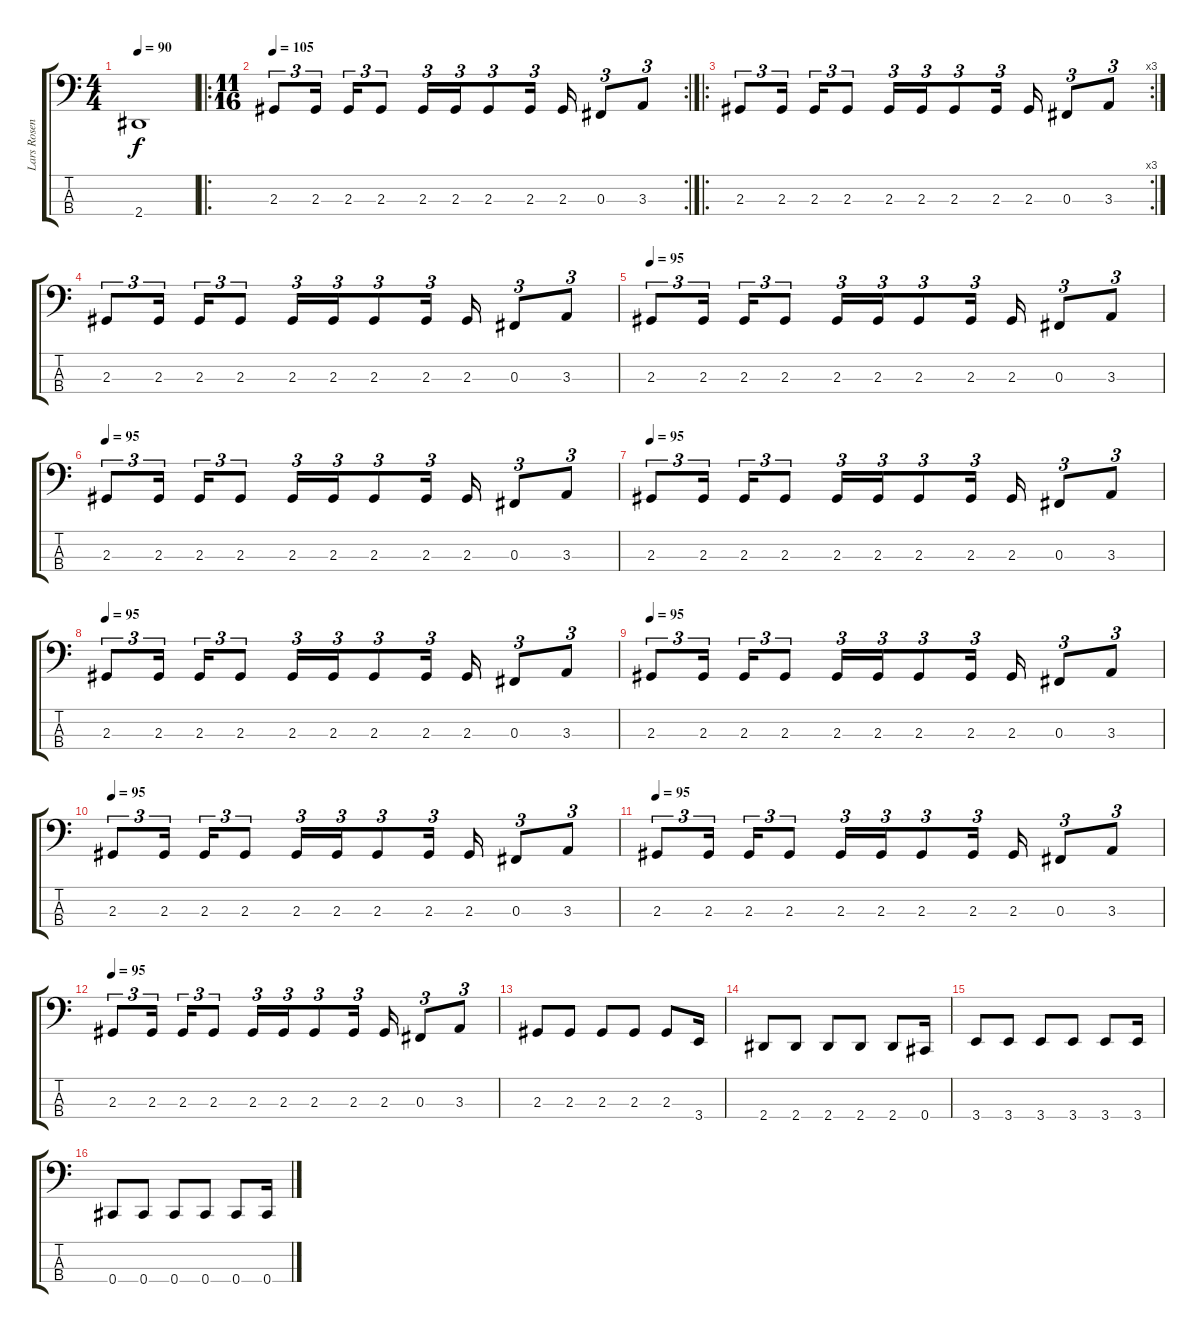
\track ("Lars Rosenberg (bass)" "Lars Rosen") {instrument electricbassfinger}
\staff {score tabs}
\tuning (E2 B1 Gb1 Db1) {hide}
\ts (4 4)
\tempo 90
\clef f4
\ks c
2.4.1{dy f} |
\ro
\rc 2
\ts (11 16)
\tempo 105
2.3.8{tu (3 2) instrument electricbasspick} 2.3.16{tu (3 2)} 2.3.16{tu (3 2)} 2.3.8{tu (3 2)} 2.3.16{tu (3 2)} 2.3.16{tu (3 2)} 2.3.8{tu (3 2)} 2.3.16{tu (3 2)} 2.3.16 0.3.8{tu (3 2)} 3.3.8{tu (3 2)} |
\ro
\rc 3
2.3.8{tu (3 2)} 2.3.16{tu (3 2)} 2.3.16{tu (3 2)} 2.3.8{tu (3 2)} 2.3.16{tu (3 2)} 2.3.16{tu (3 2)} 2.3.8{tu (3 2)} 2.3.16{tu (3 2)} 2.3.16 0.3.8{tu (3 2)} 3.3.8{tu (3 2)} |
2.3.8{tu (3 2)} 2.3.16{tu (3 2)} 2.3.16{tu (3 2)} 2.3.8{tu (3 2)} 2.3.16{tu (3 2)} 2.3.16{tu (3 2)} 2.3.8{tu (3 2)} 2.3.16{tu (3 2)} 2.3.16 0.3.8{tu (3 2)} 3.3.8{tu (3 2)} |
\tempo 95
2.3.8{tu (3 2)} 2.3.16{tu (3 2)} 2.3.16{tu (3 2)} 2.3.8{tu (3 2)} 2.3.16{tu (3 2)} 2.3.16{tu (3 2)} 2.3.8{tu (3 2)} 2.3.16{tu (3 2)} 2.3.16 0.3.8{tu (3 2)} 3.3.8{tu (3 2)} |
\tempo 95
2.3.8{tu (3 2)} 2.3.16{tu (3 2)} 2.3.16{tu (3 2)} 2.3.8{tu (3 2)} 2.3.16{tu (3 2)} 2.3.16{tu (3 2)} 2.3.8{tu (3 2)} 2.3.16{tu (3 2)} 2.3.16 0.3.8{tu (3 2)} 3.3.8{tu (3 2)} |
\tempo 95
2.3.8{tu (3 2)} 2.3.16{tu (3 2)} 2.3.16{tu (3 2)} 2.3.8{tu (3 2)} 2.3.16{tu (3 2)} 2.3.16{tu (3 2)} 2.3.8{tu (3 2)} 2.3.16{tu (3 2)} 2.3.16 0.3.8{tu (3 2)} 3.3.8{tu (3 2)} |
\tempo 95
2.3.8{tu (3 2)} 2.3.16{tu (3 2)} 2.3.16{tu (3 2)} 2.3.8{tu (3 2)} 2.3.16{tu (3 2)} 2.3.16{tu (3 2)} 2.3.8{tu (3 2)} 2.3.16{tu (3 2)} 2.3.16 0.3.8{tu (3 2)} 3.3.8{tu (3 2)} |
\tempo 95
2.3.8{tu (3 2)} 2.3.16{tu (3 2)} 2.3.16{tu (3 2)} 2.3.8{tu (3 2)} 2.3.16{tu (3 2)} 2.3.16{tu (3 2)} 2.3.8{tu (3 2)} 2.3.16{tu (3 2)} 2.3.16 0.3.8{tu (3 2)} 3.3.8{tu (3 2)} |
\tempo 95
2.3.8{tu (3 2)} 2.3.16{tu (3 2)} 2.3.16{tu (3 2)} 2.3.8{tu (3 2)} 2.3.16{tu (3 2)} 2.3.16{tu (3 2)} 2.3.8{tu (3 2)} 2.3.16{tu (3 2)} 2.3.16 0.3.8{tu (3 2)} 3.3.8{tu (3 2)} |
\tempo 95
2.3.8{tu (3 2)} 2.3.16{tu (3 2)} 2.3.16{tu (3 2)} 2.3.8{tu (3 2)} 2.3.16{tu (3 2)} 2.3.16{tu (3 2)} 2.3.8{tu (3 2)} 2.3.16{tu (3 2)} 2.3.16 0.3.8{tu (3 2)} 3.3.8{tu (3 2)} |
\tempo 95
2.3.8{tu (3 2)} 2.3.16{tu (3 2)} 2.3.16{tu (3 2)} 2.3.8{tu (3 2)} 2.3.16{tu (3 2)} 2.3.16{tu (3 2)} 2.3.8{tu (3 2)} 2.3.16{tu (3 2)} 2.3.16 0.3.8{tu (3 2)} 3.3.8{tu (3 2)} |
2.3.8 2.3.8 2.3.8 2.3.8 2.3.8 3.4.16 |
2.4.8 2.4.8 2.4.8 2.4.8 2.4.8 0.4.16 |
3.4.8 3.4.8 3.4.8 3.4.8 3.4.8 3.4.16 |
0.4.8 0.4.8 0.4.8 0.4.8 0.4.8 0.4.16
